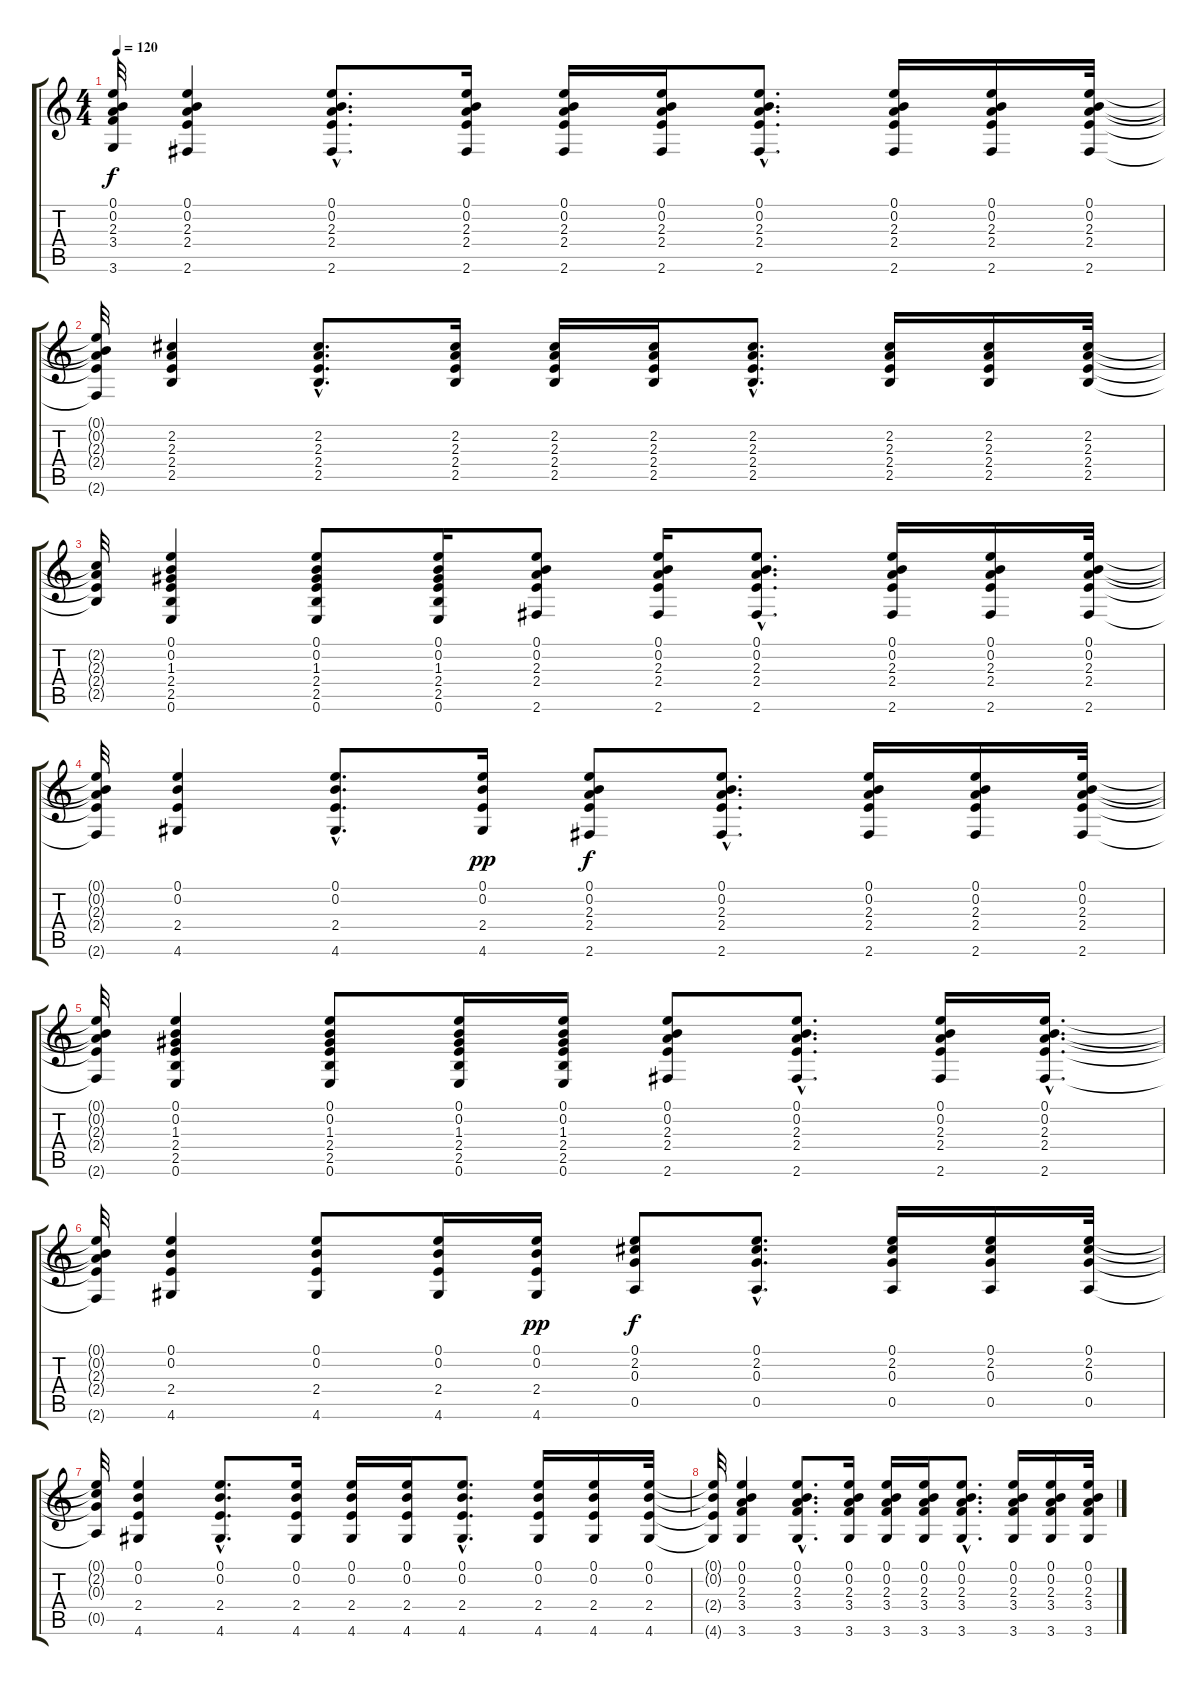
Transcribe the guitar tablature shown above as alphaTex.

\track "" {instrument acousticguitarsteel}
\staff {score tabs}
\tuning (E4 B3 G3 D3 A2 E2) {hide}
\ts (4 4)
\tempo 120
\clef g2
\ks c
(0.1{t} 0.2{t} 2.3{t} 3.4{t} 3.6{t}).32{dy f} (0.1 0.2 2.3 2.4 2.6).4 (0.1{hac} 0.2{hac} 2.3{hac} 2.4{hac} 2.6{hac}).8{d} (0.1 0.2 2.3 2.4 2.6).16 (0.1 0.2 2.3 2.4 2.6).16 (0.1 0.2 2.3 2.4 2.6).16 (0.1{hac} 0.2{hac} 2.3{hac} 2.4{hac} 2.6{hac}).8{d} (0.1 0.2 2.3 2.4 2.6).16 (0.1 0.2 2.3 2.4 2.6).16 (0.1 0.2 2.3 2.4 2.6).32 |
(0.1{t} 0.2{t} 2.3{t} 2.4{t} 2.6{t}).32 (2.2 2.3 2.4 2.5).4 (2.2{hac} 2.3{hac} 2.4{hac} 2.5{hac}).8{d} (2.2 2.3 2.4 2.5).16 (2.2 2.3 2.4 2.5).16 (2.2 2.3 2.4 2.5).16 (2.2{hac} 2.3{hac} 2.4{hac} 2.5{hac}).8{d} (2.2 2.3 2.4 2.5).16 (2.2 2.3 2.4 2.5).16 (2.2 2.3 2.4 2.5).32 |
(2.2{t} 2.3{t} 2.4{t} 2.5{t}).32 (0.1 0.2 1.3 2.4 2.5 0.6).4 (0.1 0.2 1.3 2.4 2.5 0.6).8 (0.1 0.2 1.3 2.4 2.5 0.6).16 (0.1 0.2 2.3 2.4 2.6).8 (0.1 0.2 2.3 2.4 2.6).16 (0.1{hac} 0.2{hac} 2.3{hac} 2.4{hac} 2.6{hac}).8{d} (0.1 0.2 2.3 2.4 2.6).16 (0.1 0.2 2.3 2.4 2.6).16 (0.1 0.2 2.3 2.4 2.6).32 |
(0.1{t} 0.2{t} 2.3{t} 2.4{t} 2.6{t}).32 (0.1 0.2 2.4 4.6).4 (0.1{hac} 0.2{hac} 2.4{hac} 4.6{hac}).8{d} (0.1 0.2 2.4 4.6).16{dy pp} (0.1 0.2 2.3 2.4 2.6).8{dy f} (0.1{hac} 0.2{hac} 2.3{hac} 2.4{hac} 2.6{hac}).8{d} (0.1 0.2 2.3 2.4 2.6).16 (0.1 0.2 2.3 2.4 2.6).16 (0.1 0.2 2.3 2.4 2.6).32 |
(0.1{t} 0.2{t} 2.3{t} 2.4{t} 2.6{t}).32 (0.1 0.2 1.3 2.4 2.5 0.6).4 (0.1 0.2 1.3 2.4 2.5 0.6).8 (0.1 0.2 1.3 2.4 2.5 0.6).16 (0.1 0.2 1.3 2.4 2.5 0.6).16 (0.1 0.2 2.3 2.4 2.6).8 (0.1{hac} 0.2{hac} 2.3{hac} 2.4{hac} 2.6{hac}).8{d} (0.1 0.2 2.3 2.4 2.6).16 (0.1{hac} 0.2{hac} 2.3{hac} 2.4{hac} 2.6{hac}).16{d} |
(0.1{t} 0.2{t} 2.3{t} 2.4{t} 2.6{t}).32 (0.1 0.2 2.4 4.6).4 (0.1 0.2 2.4 4.6).8 (0.1 0.2 2.4 4.6).16 (0.1 0.2 2.4 4.6).16{dy pp} (0.1 2.2 0.3 0.5).8{dy f} (0.1{hac} 2.2{hac} 0.3{hac} 0.5{hac}).8{d} (0.1 2.2 0.3 0.5).16 (0.1 2.2 0.3 0.5).16 (0.1 2.2 0.3 0.5).32 |
(0.1{t} 2.2{t} 0.3{t} 0.5{t}).32 (0.1 0.2 2.4 4.6).4 (0.1{hac} 0.2{hac} 2.4{hac} 4.6{hac}).8{d} (0.1 0.2 2.4 4.6).16 (0.1 0.2 2.4 4.6).16 (0.1 0.2 2.4 4.6).16 (0.1{hac} 0.2{hac} 2.4{hac} 4.6{hac}).8{d} (0.1 0.2 2.4 4.6).16 (0.1 0.2 2.4 4.6).16 (0.1 0.2 2.4 4.6).32 |
(0.1{t} 0.2{t} 2.4{t} 4.6{t}).32 (0.1 0.2 2.3 3.4 3.6).4 (0.1{hac} 0.2{hac} 2.3{hac} 3.4{hac} 3.6{hac}).8{d} (0.1 0.2 2.3 3.4 3.6).16 (0.1 0.2 2.3 3.4 3.6).16 (0.1 0.2 2.3 3.4 3.6).16 (0.1{hac} 0.2{hac} 2.3{hac} 3.4{hac} 3.6{hac}).8{d} (0.1 0.2 2.3 3.4 3.6).16 (0.1 0.2 2.3 3.4 3.6).16 (0.1 0.2 2.3 3.4 3.6).32
